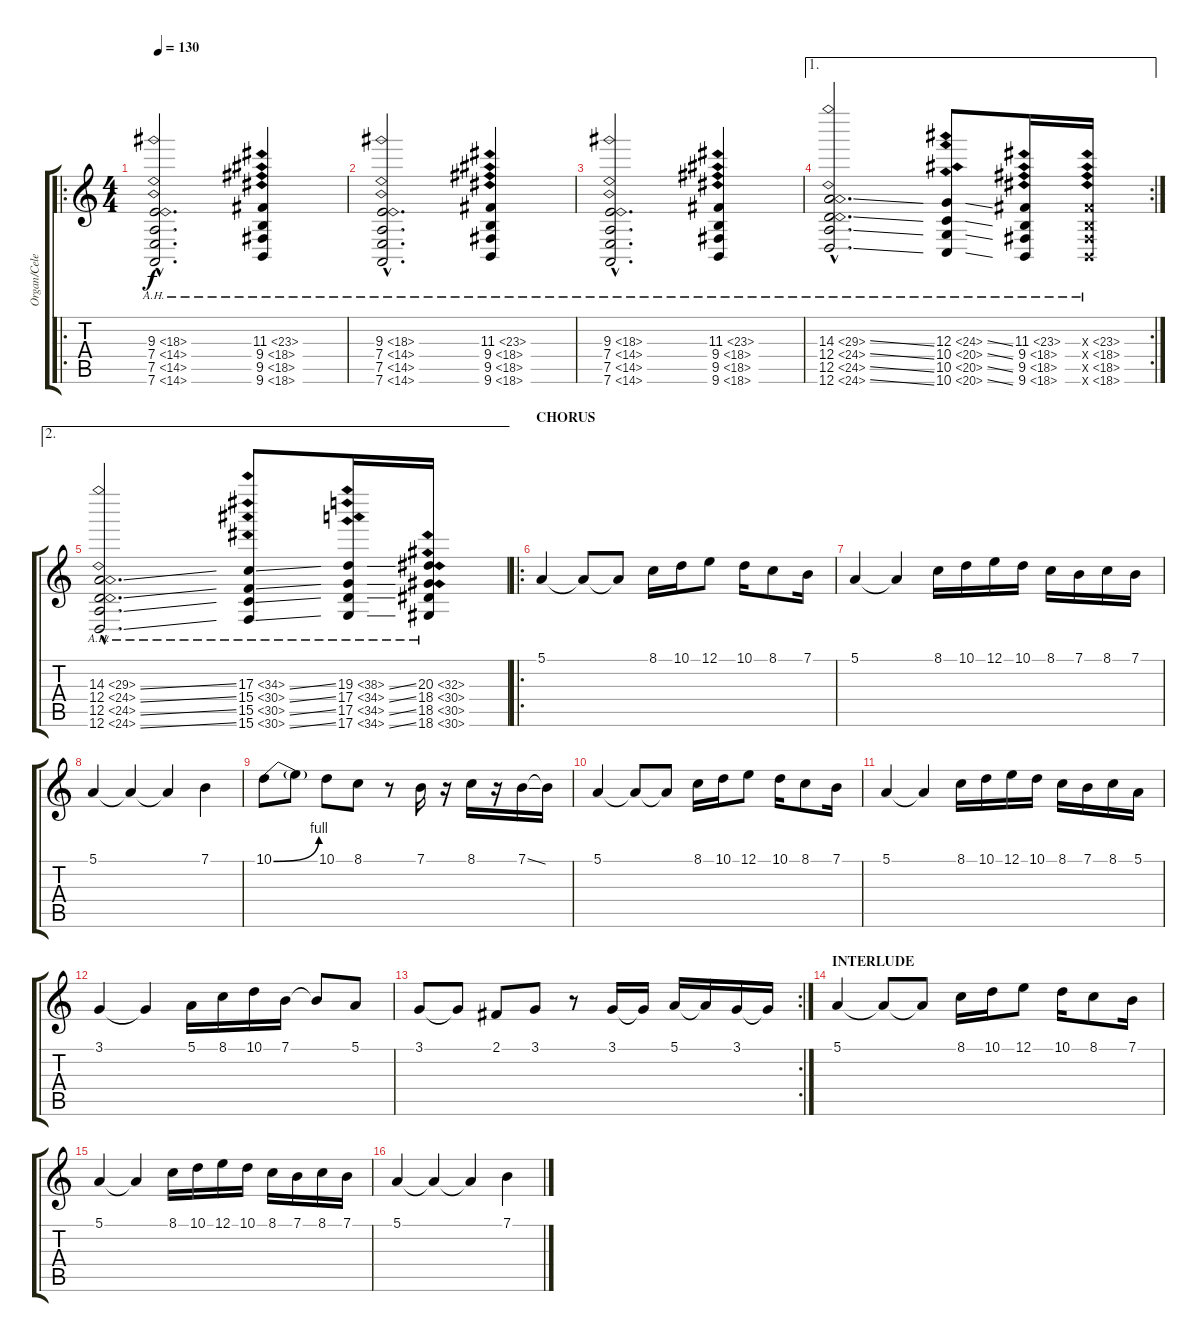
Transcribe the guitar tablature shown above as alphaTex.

\track ("Organ/Celesta" "Organ/Cele") {instrument rockorgan}
\staff {score tabs}
\tuning (E4 B3 G3 D3 A2 D2) {hide}
\ro
\ts (4 4)
\tempo 130
\clef g2
\ks c
(9.3{ah 9 hac} 7.4{ah 7 hac} 7.5{ah 7 hac} 7.6{ah 7 hac}).2{d dy f volume 11 balance 0 instrument rockorgan} (11.3{ah 12} 9.4{ah 9} 9.5{ah 9} 9.6{ah 9}).4 |
(9.3{ah 9 hac} 7.4{ah 7 hac} 7.5{ah 7 hac} 7.6{ah 7 hac}).2{d} (11.3{ah 12} 9.4{ah 9} 9.5{ah 9} 9.6{ah 9}).4 |
(9.3{ah 9 hac} 7.4{ah 7 hac} 7.5{ah 7 hac} 7.6{ah 7 hac}).2{d} (11.3{ah 12} 9.4{ah 9} 9.5{ah 9} 9.6{ah 9}).4 |
\ae 1
\rc 2
(14.3{ah 15 ss hac} 12.4{ah 12 ss hac} 12.5{ah 12 ss hac} 12.6{ah 12 ss hac}).2{d} (12.3{ah 12 ss} 10.4{ah 10 ss} 10.5{ah 10 ss} 10.6{ah 10 ss}).8 (11.3{ah 12} 9.4{ah 9} 9.5{ah 9} 9.6{ah 9}).16 (11.3{ah 12 x} 9.4{ah 9 x} 9.5{ah 9 x} 9.6{ah 9 x}).16 |
\ae 2
(14.3{ah 15 ss hac} 12.4{ah 12 ss hac} 12.5{ah 12 ss hac} 12.6{ah 12 ss hac}).2{d} (17.3{ah 17 ss} 15.4{ah 15 ss} 15.5{ah 15 ss} 15.6{ah 15 ss}).8 (19.3{ah 19 ss} 17.4{ah 17 ss} 17.5{ah 17 ss} 17.6{ah 17 ss}).16 (20.3{ah 12} 18.4{ah 12} 18.5{ah 12} 18.6{ah 12}).16 |
\ro
\section ("" "CHORUS")
5.1.4{volume 16 balance 16 instrument celesta} 5.1{t}.8 5.1{t}.8 8.1.16 10.1.16 12.1.8 10.1.16 8.1.8 7.1.16 |
5.1.4 5.1{t}.4 8.1.16 10.1.16 12.1.16 10.1.16 8.1.16 7.1.16 8.1.16 7.1.16 |
5.1.4 5.1{t}.4 5.1{t}.4 7.1.4 |
10.1{be (bend 0 0 60 4)}.8 10.1{t}.8 10.1.8 8.1.8 r.8 7.1.16 r.16 8.1.16 r.16 7.1{ss}.16 7.1{t}.16 |
5.1.4 5.1{t}.8 5.1{t}.8 8.1.16 10.1.16 12.1.8 10.1.16 8.1.8 7.1.16 |
5.1.4 5.1{t}.4 8.1.16 10.1.16 12.1.16 10.1.16 8.1.16 7.1.16 8.1.16 5.1.16 |
3.1.4 3.1{t}.4 5.1.16 8.1.16 10.1.16 7.1.16 7.1{t}.8 5.1.8 |
\rc 2
3.1.8 3.1{t}.8 2.1.8 3.1.8 r.8 3.1.16 3.1{t}.16 5.1.16 5.1{t}.16 3.1.16 3.1{t}.16 |
\section ("" "INTERLUDE")
5.1.4{volume 16 balance 16 instrument acousticgrandpiano} 5.1{t}.8 5.1{t}.8 8.1.16 10.1.16 12.1.8 10.1.16 8.1.8 7.1.16 |
5.1.4 5.1{t}.4 8.1.16 10.1.16 12.1.16 10.1.16 8.1.16 7.1.16 8.1.16 7.1.16 |
5.1.4 5.1{t}.4 5.1{t}.4 7.1.4
